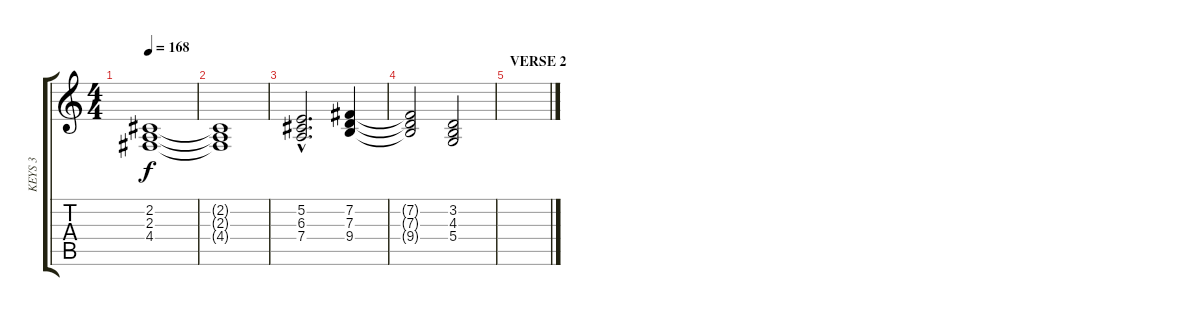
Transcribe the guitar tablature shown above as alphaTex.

\track ("KEYS 3" "KEYS 3") {instrument stringensemble1}
\staff {score tabs}
\tuning (E4 B3 G3 D3 A2 E2) {hide}
\ts (4 4)
\tempo 168
\clef g2
\ks c
(2.2 2.3 4.4).1{dy f} |
(2.2{t} 2.3{t} 4.4{t}).1 |
(5.2{hac} 6.3{hac} 7.4{hac}).2{d} (7.2 7.3 9.4).4 |
(7.2{t} 7.3{t} 9.4{t}).2 (3.2 4.3 5.4).2 |
\section ("" "VERSE 2")
